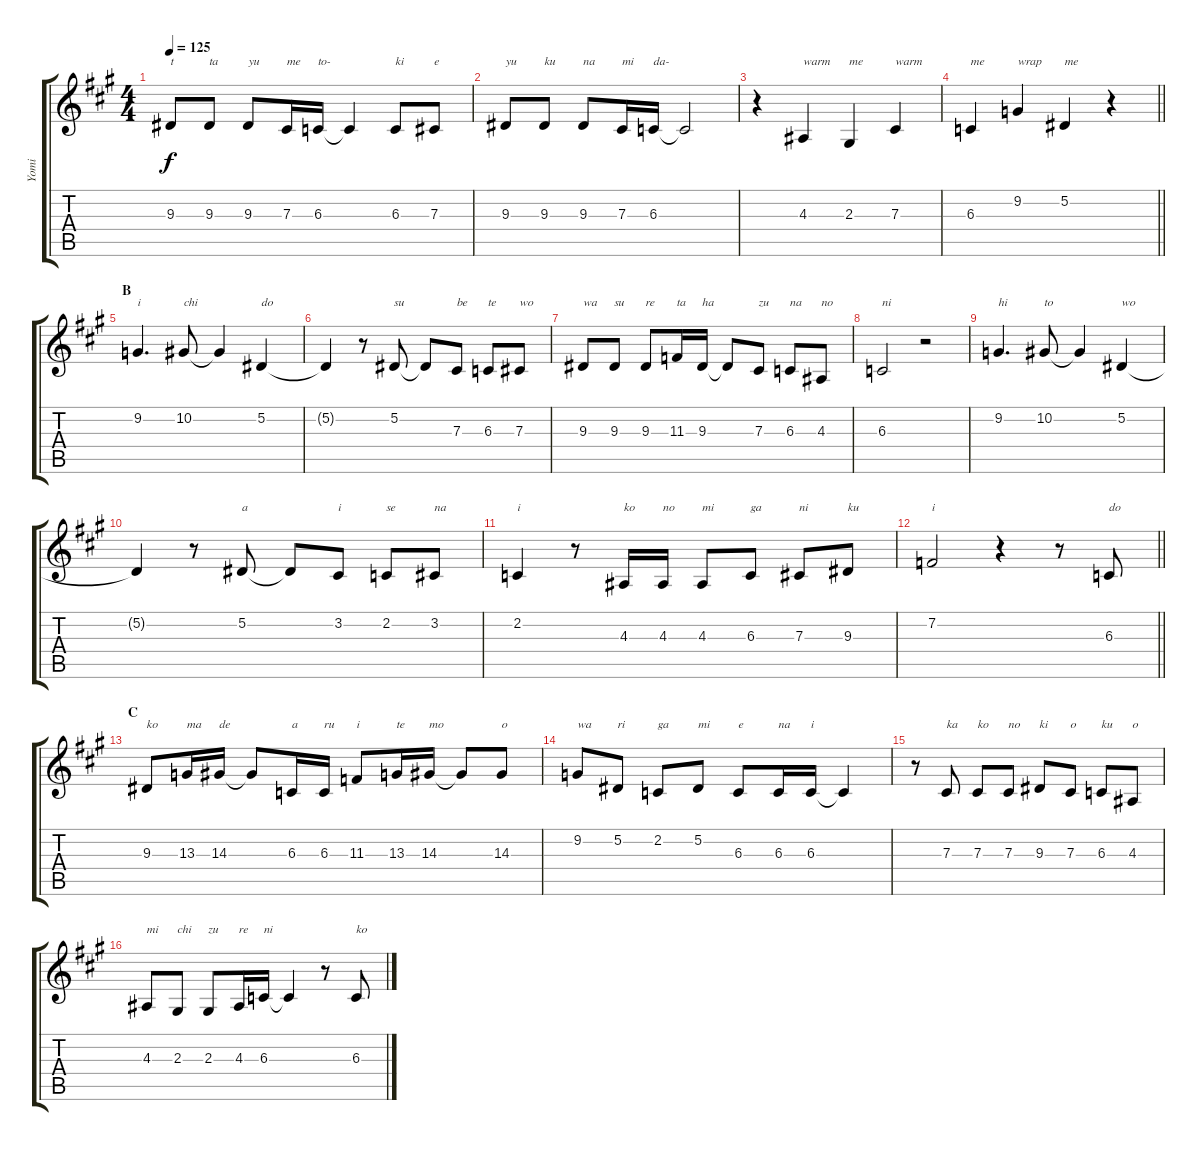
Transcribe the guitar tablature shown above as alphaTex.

\track ("Yomi" "Yomi") {instrument ocarina}
\staff {score tabs}
\tuning (Eb4 Bb3 Gb3 Db3 Ab2 Eb2) {hide}
\ts (4 4)
\tempo 125
\clef g2
\ks a
9.3.8{txt "t" dy f} 9.3.8{txt "ta"} 9.3.8{txt "yu"} 7.3.16{txt "me"} 6.3.16{txt "to-"} 6.3{t}.4 6.3.8{txt "ki"} 7.3.8{txt "e"} |
9.3.8{txt "yu"} 9.3.8{txt "ku"} 9.3.8{txt "na"} 7.3.16{txt "mi"} 6.3.16{txt "da-"} 6.3{t}.2 |
r.4 4.3.4{txt "warm"} 2.3.4{txt "me"} 7.3.4{txt "warm"} |
\barLineRight lightlight
6.3.4{txt "me"} 9.2.4{txt "wrap"} 5.2.4{txt "me"} r.4 |
\section ("" "B")
9.2.4{d txt "i"} 10.2.8{txt "chi"} 10.2{t}.4 5.2.4{txt "do"} |
5.2{t}.4 r.8 5.2.8{txt "su"} 5.2{t}.8 7.3.8{txt "be"} 6.3.8{txt "te"} 7.3.8{txt "wo"} |
9.3.8{txt "wa"} 9.3.8{txt "su"} 9.3.8{txt "re"} 11.3.16{txt "ta"} 9.3.16{txt "ha"} 9.3{t}.8 7.3.8{txt "zu"} 6.3.8{txt "na"} 4.3.8{txt "no"} |
6.3.2{txt "ni"} r.2 |
9.2.4{d txt "hi"} 10.2.8{txt "to"} 10.2{t}.4 5.2.4{txt "wo"} |
5.2{t}.4 r.8 5.2.8{txt "a"} 5.2{t}.8 3.2.8{txt "i"} 2.2.8{txt "se"} 3.2.8{txt "na"} |
2.2.4{txt "i"} r.8 4.3.16{txt "ko"} 4.3.16{txt "no"} 4.3.8{txt "mi"} 6.3.8{txt "ga"} 7.3.8{txt "ni"} 9.3.8{txt "ku"} |
\barLineRight lightlight
7.2.2{txt "i"} r.4 r.8 6.3.8{txt "do"} |
\section ("" "C")
9.3.8{txt "ko"} 13.3.16{txt "ma"} 14.3.16{txt "de"} 14.3{t}.8 6.3.16{txt "a"} 6.3.16{txt "ru"} 11.3.8{txt "i"} 13.3.16{txt "te"} 14.3.16{txt "mo"} 14.3{t}.8 14.3.8{txt "o"} |
9.2.8{txt "wa"} 5.2.8{txt "ri"} 2.2.8{txt "ga"} 5.2.8{txt "mi"} 6.3.8{txt "e"} 6.3.16{txt "na"} 6.3.16{txt "i"} 6.3{t}.4 |
r.8 7.3.8{txt "ka"} 7.3.8{txt "ko"} 7.3.8{txt "no"} 9.3.8{txt "ki"} 7.3.8{txt "o"} 6.3.8{txt "ku"} 4.3.8{txt "o"} |
4.3.8{txt "mi"} 2.3.8{txt "chi"} 2.3.8{txt "zu"} 4.3.16{txt "re"} 6.3.16{txt "ni"} 6.3{t}.4 r.8 6.3.8{txt "ko"}
